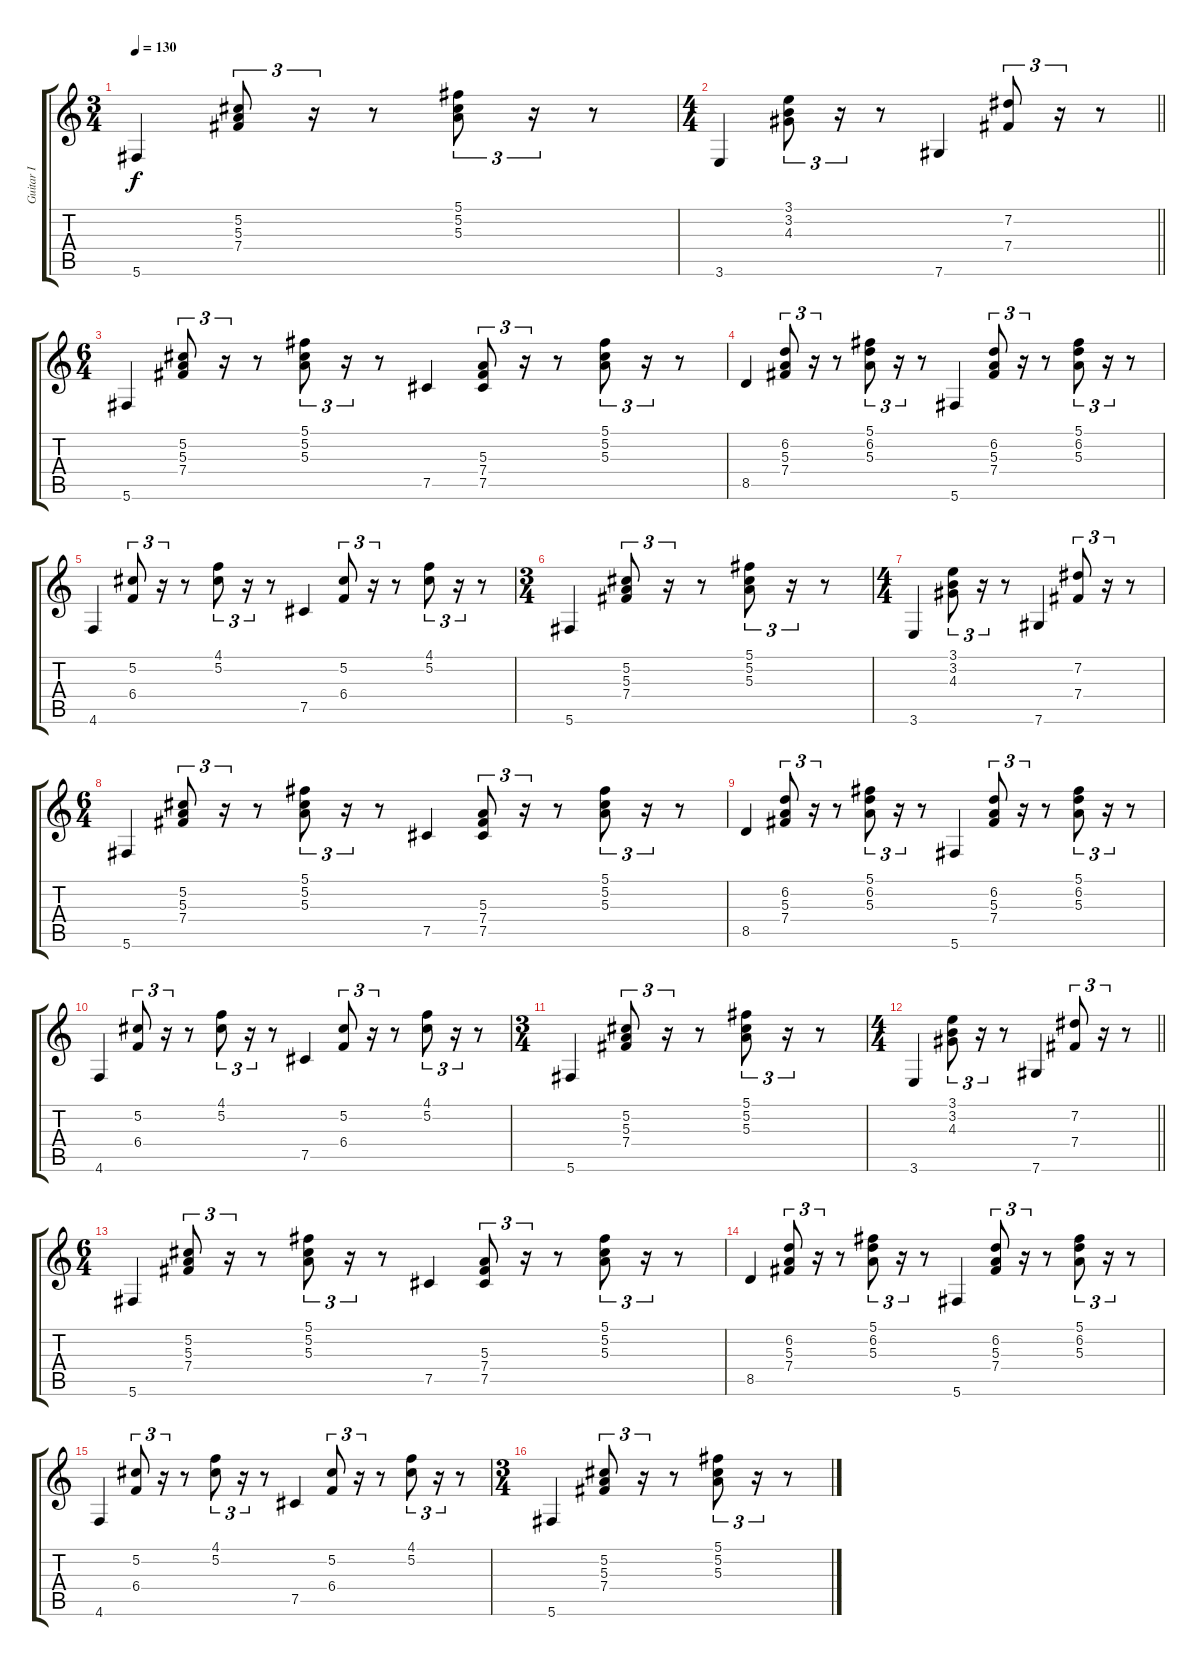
\track ("Guitar I" "Guitar I") {instrument distortionguitar}
\staff {score tabs}
\tuning (Db4 Ab3 E3 B2 Gb2 Db2) {hide}
\ts (3 4)
\tempo 130
\clef g2
\ks c
5.6.4{dy f} (5.2 5.3 7.4).8{tu (3 2)} r.16{tu (3 2)} r.8 (5.1 5.2 5.3).8{tu (3 2)} r.16{tu (3 2)} r.8 |
\ts (4 4)
\barLineRight lightlight
3.6.4 (3.1 3.2 4.3).8{tu (3 2)} r.16{tu (3 2)} r.8 7.6.4 (7.2 7.4).8{tu (3 2)} r.16{tu (3 2)} r.8 |
\ts (6 4)
5.6.4 (5.2 5.3 7.4).8{tu (3 2)} r.16{tu (3 2)} r.8 (5.1 5.2 5.3).8{tu (3 2)} r.16{tu (3 2)} r.8 7.5.4 (5.3 7.4 7.5).8{tu (3 2)} r.16{tu (3 2)} r.8 (5.1 5.2 5.3).8{tu (3 2)} r.16{tu (3 2)} r.8 |
8.5.4 (6.2 5.3 7.4).8{tu (3 2)} r.16{tu (3 2)} r.8 (5.1 6.2 5.3).8{tu (3 2)} r.16{tu (3 2)} r.8 5.6.4 (6.2 5.3 7.4).8{tu (3 2)} r.16{tu (3 2)} r.8 (5.1 6.2 5.3).8{tu (3 2)} r.16{tu (3 2)} r.8 |
4.6.4 (5.2 6.4).8{tu (3 2)} r.16{tu (3 2)} r.8 (4.1 5.2).8{tu (3 2)} r.16{tu (3 2)} r.8 7.5.4 (5.2 6.4).8{tu (3 2)} r.16{tu (3 2)} r.8 (4.1 5.2).8{tu (3 2)} r.16{tu (3 2)} r.8 |
\ts (3 4)
5.6.4 (5.2 5.3 7.4).8{tu (3 2)} r.16{tu (3 2)} r.8 (5.1 5.2 5.3).8{tu (3 2)} r.16{tu (3 2)} r.8 |
\ts (4 4)
3.6.4 (3.1 3.2 4.3).8{tu (3 2)} r.16{tu (3 2)} r.8 7.6.4 (7.2 7.4).8{tu (3 2)} r.16{tu (3 2)} r.8 |
\ts (6 4)
5.6.4 (5.2 5.3 7.4).8{tu (3 2)} r.16{tu (3 2)} r.8 (5.1 5.2 5.3).8{tu (3 2)} r.16{tu (3 2)} r.8 7.5.4 (5.3 7.4 7.5).8{tu (3 2)} r.16{tu (3 2)} r.8 (5.1 5.2 5.3).8{tu (3 2)} r.16{tu (3 2)} r.8 |
8.5.4 (6.2 5.3 7.4).8{tu (3 2)} r.16{tu (3 2)} r.8 (5.1 6.2 5.3).8{tu (3 2)} r.16{tu (3 2)} r.8 5.6.4 (6.2 5.3 7.4).8{tu (3 2)} r.16{tu (3 2)} r.8 (5.1 6.2 5.3).8{tu (3 2)} r.16{tu (3 2)} r.8 |
4.6.4 (5.2 6.4).8{tu (3 2)} r.16{tu (3 2)} r.8 (4.1 5.2).8{tu (3 2)} r.16{tu (3 2)} r.8 7.5.4 (5.2 6.4).8{tu (3 2)} r.16{tu (3 2)} r.8 (4.1 5.2).8{tu (3 2)} r.16{tu (3 2)} r.8 |
\ts (3 4)
5.6.4 (5.2 5.3 7.4).8{tu (3 2)} r.16{tu (3 2)} r.8 (5.1 5.2 5.3).8{tu (3 2)} r.16{tu (3 2)} r.8 |
\ts (4 4)
\barLineRight lightlight
3.6.4 (3.1 3.2 4.3).8{tu (3 2)} r.16{tu (3 2)} r.8 7.6.4 (7.2 7.4).8{tu (3 2)} r.16{tu (3 2)} r.8 |
\ts (6 4)
5.6.4 (5.2 5.3 7.4).8{tu (3 2)} r.16{tu (3 2)} r.8 (5.1 5.2 5.3).8{tu (3 2)} r.16{tu (3 2)} r.8 7.5.4 (5.3 7.4 7.5).8{tu (3 2)} r.16{tu (3 2)} r.8 (5.1 5.2 5.3).8{tu (3 2)} r.16{tu (3 2)} r.8 |
8.5.4 (6.2 5.3 7.4).8{tu (3 2)} r.16{tu (3 2)} r.8 (5.1 6.2 5.3).8{tu (3 2)} r.16{tu (3 2)} r.8 5.6.4 (6.2 5.3 7.4).8{tu (3 2)} r.16{tu (3 2)} r.8 (5.1 6.2 5.3).8{tu (3 2)} r.16{tu (3 2)} r.8 |
4.6.4 (5.2 6.4).8{tu (3 2)} r.16{tu (3 2)} r.8 (4.1 5.2).8{tu (3 2)} r.16{tu (3 2)} r.8 7.5.4 (5.2 6.4).8{tu (3 2)} r.16{tu (3 2)} r.8 (4.1 5.2).8{tu (3 2)} r.16{tu (3 2)} r.8 |
\ts (3 4)
5.6.4 (5.2 5.3 7.4).8{tu (3 2)} r.16{tu (3 2)} r.8 (5.1 5.2 5.3).8{tu (3 2)} r.16{tu (3 2)} r.8
